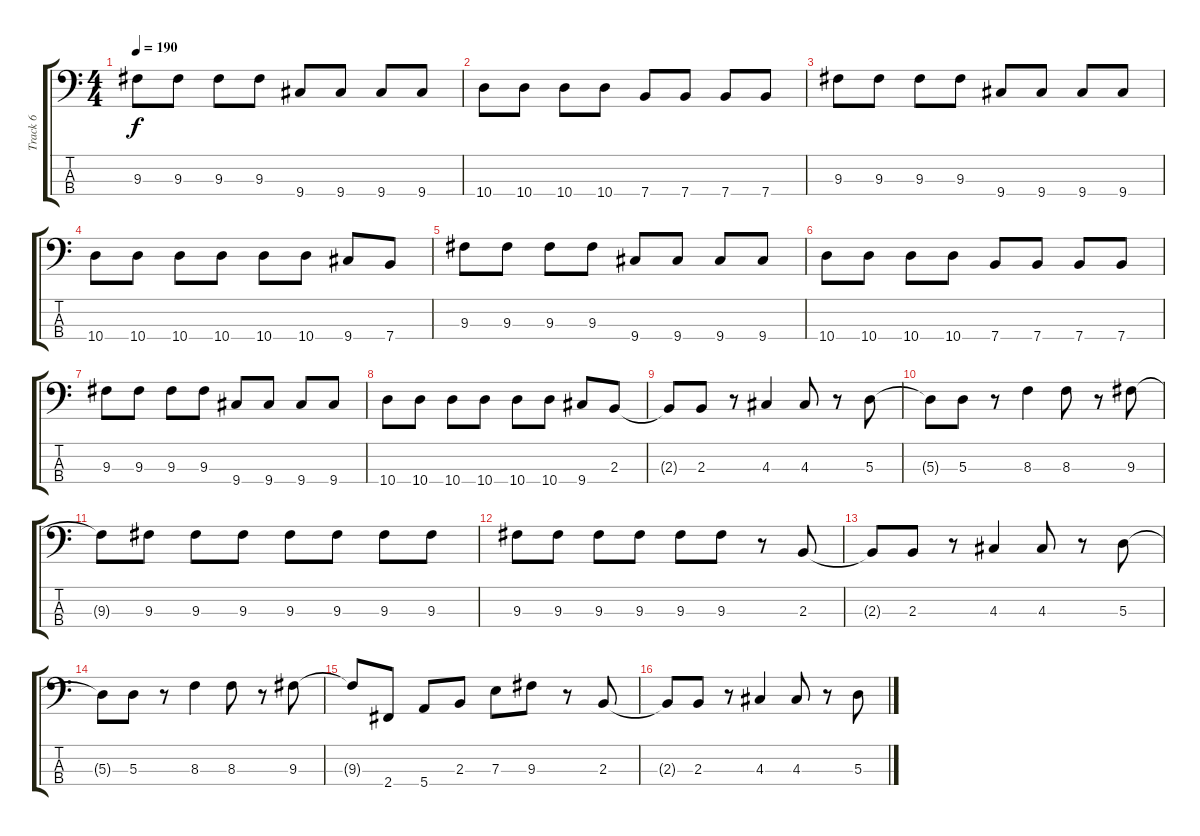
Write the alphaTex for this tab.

\track ("Track 6" "Track 6") {instrument electricbassfinger}
\staff {score tabs}
\tuning (G2 D2 A1 E1) {hide}
\ts (4 4)
\tempo 190
\clef f4
\ks c
9.3.8{dy f} 9.3.8 9.3.8 9.3.8 9.4.8 9.4.8 9.4.8 9.4.8 |
10.4.8 10.4.8 10.4.8 10.4.8 7.4.8 7.4.8 7.4.8 7.4.8 |
9.3.8 9.3.8 9.3.8 9.3.8 9.4.8 9.4.8 9.4.8 9.4.8 |
10.4.8 10.4.8 10.4.8 10.4.8 10.4.8 10.4.8 9.4.8 7.4.8 |
9.3.8 9.3.8 9.3.8 9.3.8 9.4.8 9.4.8 9.4.8 9.4.8 |
10.4.8 10.4.8 10.4.8 10.4.8 7.4.8 7.4.8 7.4.8 7.4.8 |
9.3.8 9.3.8 9.3.8 9.3.8 9.4.8 9.4.8 9.4.8 9.4.8 |
10.4.8 10.4.8 10.4.8 10.4.8 10.4.8 10.4.8 9.4.8 2.3.8 |
2.3{t}.8 2.3.8 r.8 4.3.4 4.3.8 r.8 5.3.8 |
5.3{t}.8 5.3.8 r.8 8.3.4 8.3.8 r.8 9.3.8 |
9.3{t}.8 9.3.8 9.3.8 9.3.8 9.3.8 9.3.8 9.3.8 9.3.8 |
9.3.8 9.3.8 9.3.8 9.3.8 9.3.8 9.3.8 r.8 2.3.8 |
2.3{t}.8 2.3.8 r.8 4.3.4 4.3.8 r.8 5.3.8 |
5.3{t}.8 5.3.8 r.8 8.3.4 8.3.8 r.8 9.3.8 |
9.3{t}.8 2.4.8 5.4.8 2.3.8 7.3.8 9.3.8 r.8 2.3.8 |
2.3{t}.8 2.3.8 r.8 4.3.4 4.3.8 r.8 5.3.8
